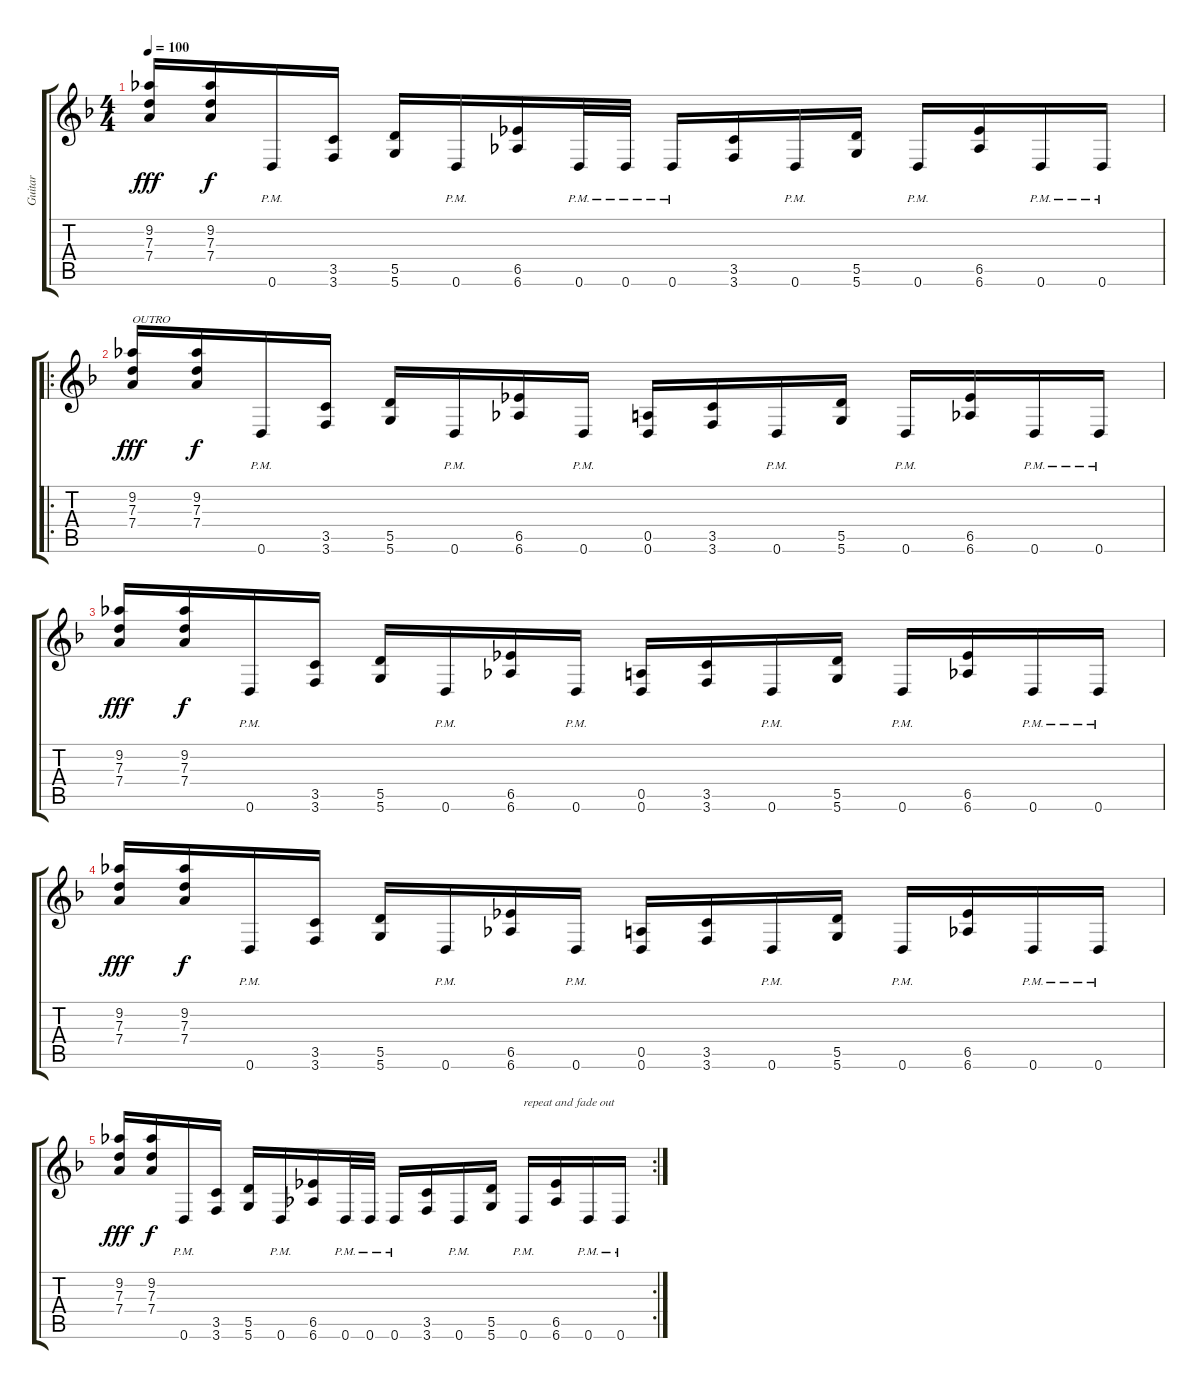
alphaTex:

\track ("Guitar" "Guitar") {instrument distortionguitar}
\staff {score tabs}
\tuning (E4 B3 G3 D3 A2 D2) {hide}
\ts (4 4)
\tempo 100
\clef g2
\ks dminor
(9.2 7.3 7.4).16{dy fff} (9.2 7.3 7.4).16{dy f} 0.6{pm}.16 (3.5 3.6).16 (5.5 5.6).16 0.6{pm}.16 (6.5 6.6).16 0.6{pm}.32 0.6{pm}.32 0.6{pm}.16 (3.5 3.6).16 0.6{pm}.16 (5.5 5.6).16 0.6{pm}.16 (6.5 6.6).16 0.6{pm}.16 0.6{pm}.16 |
\ro
(9.2 7.3 7.4).16{txt "OUTRO" dy fff} (9.2 7.3 7.4).16{dy f} 0.6{pm}.16 (3.5 3.6).16 (5.5 5.6).16 0.6{pm}.16 (6.5 6.6).16 0.6{pm}.16 (0.5 0.6).16 (3.5 3.6).16 0.6{pm}.16 (5.5 5.6).16 0.6{pm}.16 (6.5 6.6).16 0.6{pm}.16 0.6{pm}.16 |
(9.2 7.3 7.4).16{dy fff} (9.2 7.3 7.4).16{dy f} 0.6{pm}.16 (3.5 3.6).16 (5.5 5.6).16 0.6{pm}.16 (6.5 6.6).16 0.6{pm}.16 (0.5 0.6).16 (3.5 3.6).16 0.6{pm}.16 (5.5 5.6).16 0.6{pm}.16 (6.5 6.6).16 0.6{pm}.16 0.6{pm}.16 |
(9.2 7.3 7.4).16{dy fff} (9.2 7.3 7.4).16{dy f} 0.6{pm}.16 (3.5 3.6).16 (5.5 5.6).16 0.6{pm}.16 (6.5 6.6).16 0.6{pm}.16 (0.5 0.6).16 (3.5 3.6).16 0.6{pm}.16 (5.5 5.6).16 0.6{pm}.16 (6.5 6.6).16 0.6{pm}.16 0.6{pm}.16 |
\rc 2
(9.2 7.3 7.4).16{dy fff} (9.2 7.3 7.4).16{dy f} 0.6{pm}.16 (3.5 3.6).16 (5.5 5.6).16 0.6{pm}.16 (6.5 6.6).16 0.6{pm}.32 0.6{pm}.32 0.6{pm}.16 (3.5 3.6).16 0.6{pm}.16 (5.5 5.6).16 0.6{pm}.16{txt "repeat and fade out"} (6.5 6.6).16 0.6{pm}.16 0.6{pm}.16
